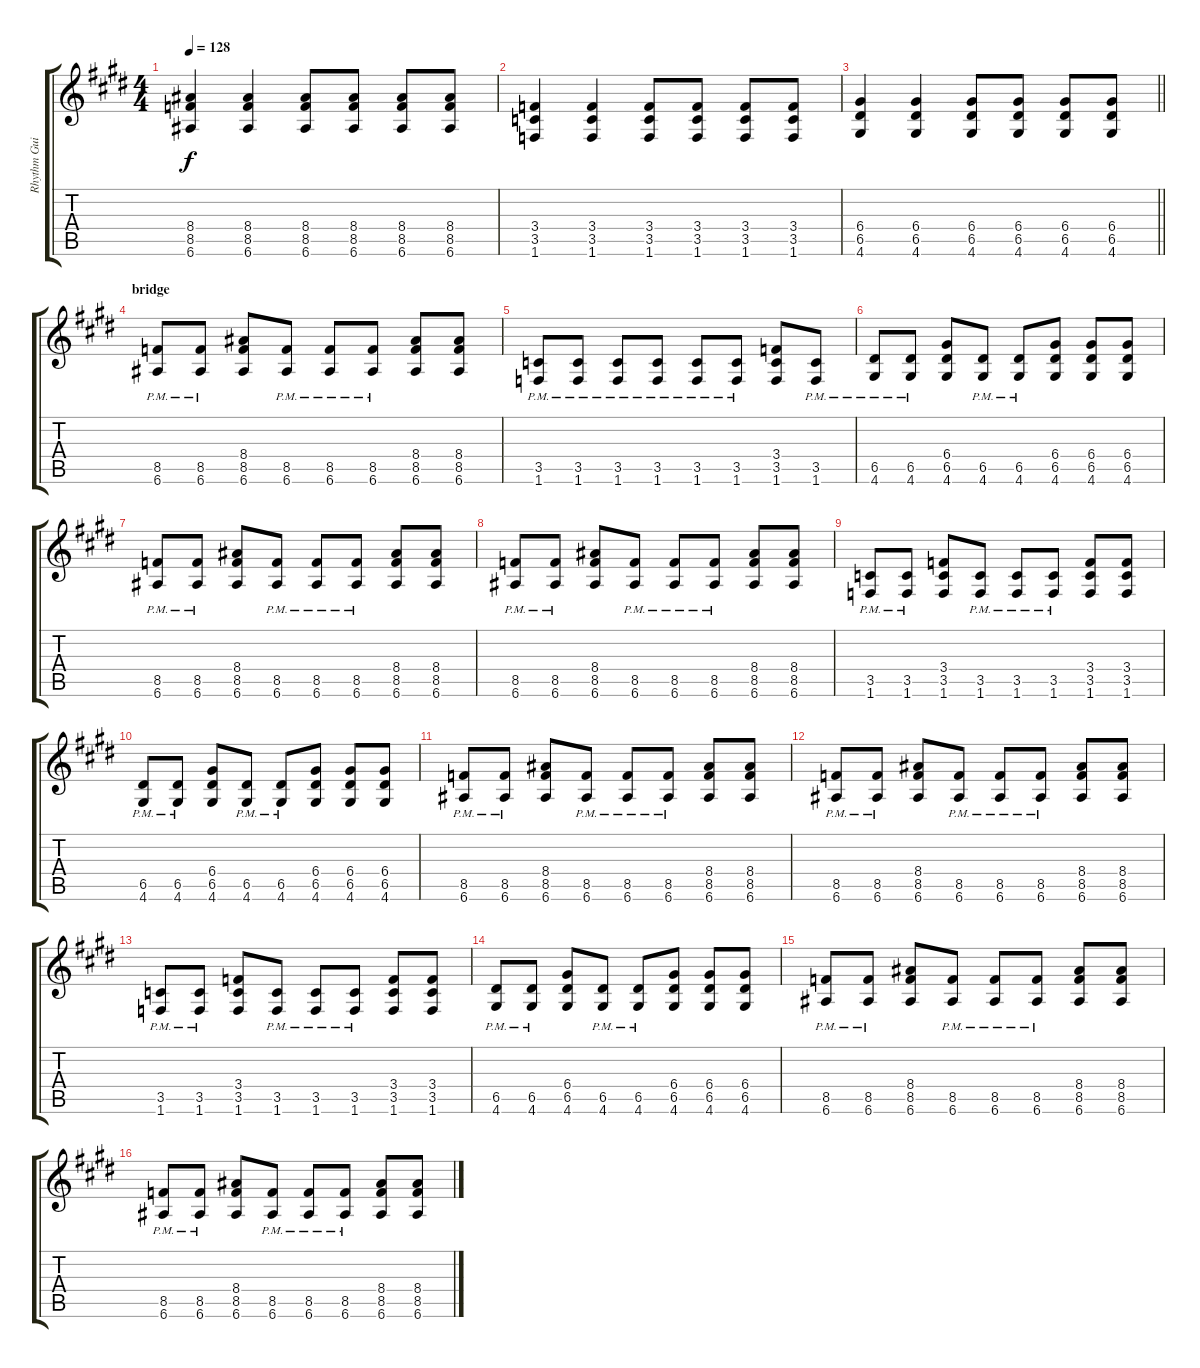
\track ("Rhythm Guitar" "Rhythm Gui") {instrument overdrivenguitar}
\staff {score tabs}
\tuning (E4 B3 G3 D3 A2 E2) {hide}
\ts (4 4)
\tempo 128
\clef g2
\ks e
(8.4 8.5 6.6).4{dy f} (8.4 8.5 6.6).4 (8.4 8.5 6.6).8 (8.4 8.5 6.6).8 (8.4 8.5 6.6).8 (8.4 8.5 6.6).8 |
(3.4 3.5 1.6).4 (3.4 3.5 1.6).4 (3.4 3.5 1.6).8 (3.4 3.5 1.6).8 (3.4 3.5 1.6).8 (3.4 3.5 1.6).8 |
\barLineRight lightlight
(6.4 6.5 4.6).4 (6.4 6.5 4.6).4 (6.4 6.5 4.6).8 (6.4 6.5 4.6).8 (6.4 6.5 4.6).8 (6.4 6.5 4.6).8 |
\section ("" "bridge")
(8.5{pm} 6.6{pm}).8 (8.5{pm} 6.6{pm}).8 (8.4 8.5 6.6).8 (8.5{pm} 6.6{pm}).8 (8.5{pm} 6.6{pm}).8 (8.5{pm} 6.6{pm}).8 (8.4 8.5 6.6).8 (8.4 8.5 6.6).8 |
(3.5{pm} 1.6{pm}).8 (3.5{pm} 1.6{pm}).8 (3.5{pm} 1.6{pm}).8 (3.5{pm} 1.6{pm}).8 (3.5{pm} 1.6{pm}).8 (3.5{pm} 1.6{pm}).8 (3.4 3.5 1.6).8 (3.5{pm} 1.6{pm}).8 |
(6.5{pm} 4.6{pm}).8 (6.5{pm} 4.6{pm}).8 (6.4 6.5 4.6).8 (6.5{pm} 4.6{pm}).8 (6.5{pm} 4.6{pm}).8 (6.4 6.5 4.6).8 (6.4 6.5 4.6).8 (6.4 6.5 4.6).8 |
(8.5{pm} 6.6{pm}).8 (8.5{pm} 6.6{pm}).8 (8.4 8.5 6.6).8 (8.5{pm} 6.6{pm}).8 (8.5{pm} 6.6{pm}).8 (8.5{pm} 6.6{pm}).8 (8.4 8.5 6.6).8 (8.4 8.5 6.6).8 |
(8.5{pm} 6.6{pm}).8 (8.5{pm} 6.6{pm}).8 (8.4 8.5 6.6).8 (8.5{pm} 6.6{pm}).8 (8.5{pm} 6.6{pm}).8 (8.5{pm} 6.6{pm}).8 (8.4 8.5 6.6).8 (8.4 8.5 6.6).8 |
(3.5{pm} 1.6{pm}).8 (3.5{pm} 1.6{pm}).8 (3.4 3.5 1.6).8 (3.5{pm} 1.6{pm}).8 (3.5{pm} 1.6{pm}).8 (3.5{pm} 1.6{pm}).8 (3.4 3.5 1.6).8 (3.4 3.5 1.6).8 |
(6.5{pm} 4.6{pm}).8 (6.5{pm} 4.6{pm}).8 (6.4 6.5 4.6).8 (6.5{pm} 4.6{pm}).8 (6.5{pm} 4.6{pm}).8 (6.4 6.5 4.6).8 (6.4 6.5 4.6).8 (6.4 6.5 4.6).8 |
(8.5{pm} 6.6{pm}).8 (8.5{pm} 6.6{pm}).8 (8.4 8.5 6.6).8 (8.5{pm} 6.6{pm}).8 (8.5{pm} 6.6{pm}).8 (8.5{pm} 6.6{pm}).8 (8.4 8.5 6.6).8 (8.4 8.5 6.6).8 |
(8.5{pm} 6.6{pm}).8 (8.5{pm} 6.6{pm}).8 (8.4 8.5 6.6).8 (8.5{pm} 6.6{pm}).8 (8.5{pm} 6.6{pm}).8 (8.5{pm} 6.6{pm}).8 (8.4 8.5 6.6).8 (8.4 8.5 6.6).8 |
(3.5{pm} 1.6{pm}).8 (3.5{pm} 1.6{pm}).8 (3.4 3.5 1.6).8 (3.5{pm} 1.6{pm}).8 (3.5{pm} 1.6{pm}).8 (3.5{pm} 1.6{pm}).8 (3.4 3.5 1.6).8 (3.4 3.5 1.6).8 |
(6.5{pm} 4.6{pm}).8 (6.5{pm} 4.6{pm}).8 (6.4 6.5 4.6).8 (6.5{pm} 4.6{pm}).8 (6.5{pm} 4.6{pm}).8 (6.4 6.5 4.6).8 (6.4 6.5 4.6).8 (6.4 6.5 4.6).8 |
(8.5{pm} 6.6{pm}).8 (8.5{pm} 6.6{pm}).8 (8.4 8.5 6.6).8 (8.5{pm} 6.6{pm}).8 (8.5{pm} 6.6{pm}).8 (8.5{pm} 6.6{pm}).8 (8.4 8.5 6.6).8 (8.4 8.5 6.6).8 |
(8.5{pm} 6.6{pm}).8 (8.5{pm} 6.6{pm}).8 (8.4 8.5 6.6).8 (8.5{pm} 6.6{pm}).8 (8.5{pm} 6.6{pm}).8 (8.5{pm} 6.6{pm}).8 (8.4 8.5 6.6).8 (8.4 8.5 6.6).8
